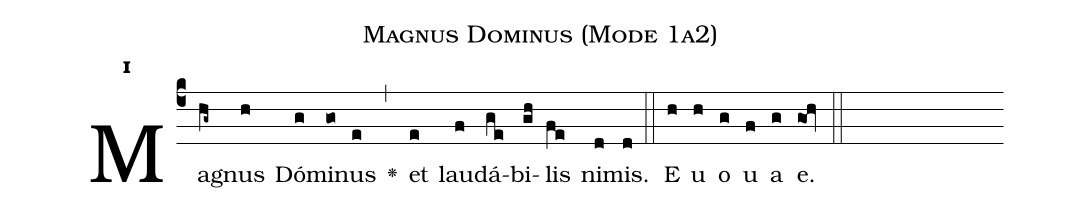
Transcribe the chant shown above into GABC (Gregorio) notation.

name:Magnus Dominus (Mode 1a2);
office-part:Antiphona;
mode:1;
%%
initial-style: 1;
name: Magnus Dominus;
book: Antiphonae & Responsoria/Tomus III, p. 20;
occasion: Psalterium Hebdomada I Feria V;
office-part: Laudes Ant 3;
user-notes: ;
commentary: ;
annotation: 1a2;
centering-scheme: english;
fontsize: 12;
font: OFLSortsMillGoudy;
height: 11;
width: 4.5;
%%
(c4)Ma(hg~)gnus(h) Dó(g)mi(go)nus(e) <v>\greheightstar</v>(,) et(e) lau(f)dá(ge)bi(gh)lis(fe) ni(d)mis.(d) (::)
E(h) u(h) o(g) u(f) a(g) e.(goh) (::)
